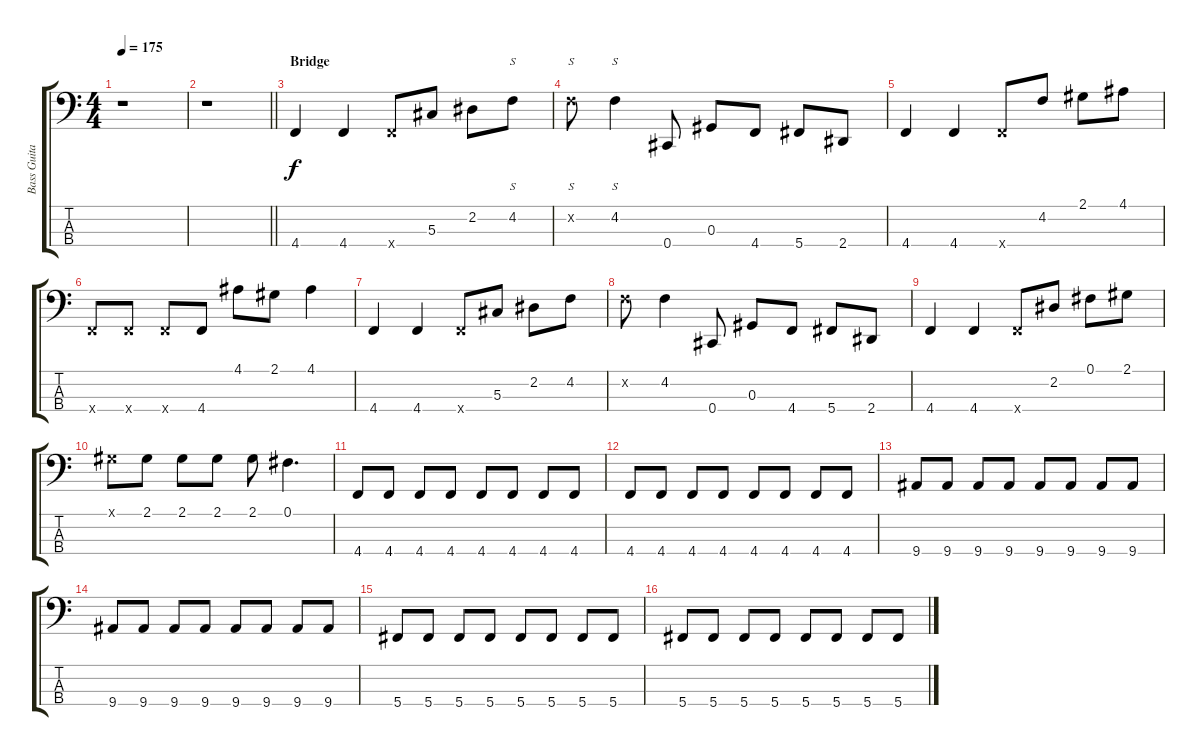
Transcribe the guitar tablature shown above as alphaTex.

\track ("Bass Guitar" "Bass Guita") {instrument electricbassfinger}
\staff {score tabs}
\tuning (Gb2 Db2 Ab1 Db1) {hide}
\ts (4 4)
\tempo 175
\clef f4
\ks c
r.1{dy f} |
\barLineRight lightlight
r.1 |
\section ("" "Bridge")
4.4.4 4.4.4 4.4{x}.8 5.3.8 2.2.8 4.2.8{s instrument slapbass1} |
4.2{x}.8{s} 4.2.4{s} 0.4.8{instrument electricbassfinger} 0.3.8 4.4.8 5.4.8 2.4.8 |
4.4.4 4.4.4 4.4{x}.8 4.2.8 2.1.8 4.1.8 |
4.4{x}.8 4.4{x}.8 4.4{x}.8 4.4.8 4.1.8 2.1.8 4.1.4 |
4.4.4 4.4.4 4.4{x}.8 5.3.8 2.2.8 4.2.8 |
4.2{x}.8 4.2.4 0.4.8 0.3.8 4.4.8 5.4.8 2.4.8 |
4.4.4 4.4.4 4.4{x}.8 2.2.8 0.1.8 2.1.8 |
2.1{x}.8 2.1.8 2.1.8 2.1.8 2.1.8 0.1.4{d} |
4.4.8 4.4.8 4.4.8 4.4.8 4.4.8 4.4.8 4.4.8 4.4.8 |
4.4.8 4.4.8 4.4.8 4.4.8 4.4.8 4.4.8 4.4.8 4.4.8 |
9.4.8 9.4.8 9.4.8 9.4.8 9.4.8 9.4.8 9.4.8 9.4.8 |
9.4.8 9.4.8 9.4.8 9.4.8 9.4.8 9.4.8 9.4.8 9.4.8 |
5.4.8 5.4.8 5.4.8 5.4.8 5.4.8 5.4.8 5.4.8 5.4.8 |
5.4.8 5.4.8 5.4.8 5.4.8 5.4.8 5.4.8 5.4.8 5.4.8
